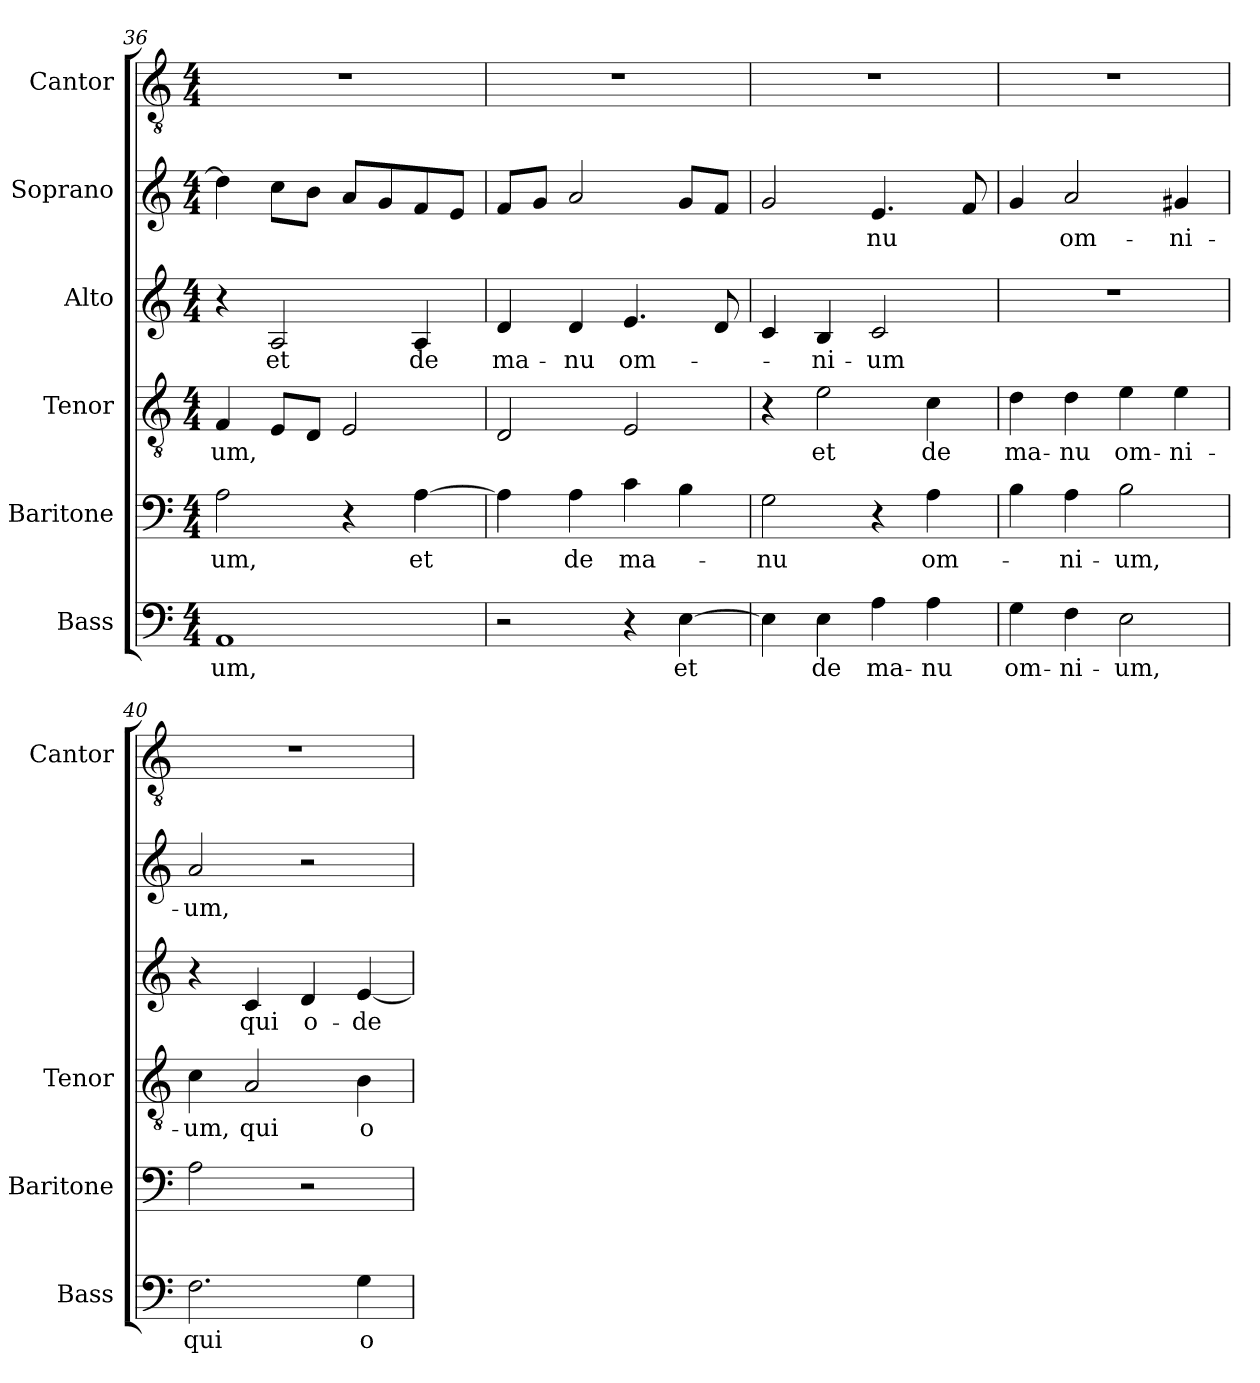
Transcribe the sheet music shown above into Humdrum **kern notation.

**kern	**text	**kern	**text	**kern	**text	**kern	**text	**kern	**text	**kern
*part6	*part6	*part5	*part5	*part4	*part4	*part3	*part3	*part2	*part2	*part1
*staff6	*staff6	*staff5	*staff5	*staff4	*staff4	*staff3	*staff3	*staff2	*staff2	*staff1
*I"Bass	*	*I"Baritone	*	*I"Tenor	*	*I"Alto	*	*I"Soprano	*	*I"Cantor
*I'Bass	*	*I'Baritone	*	*I'Tenor	*	*	*	*	*	*I'Cantor
*clefF4	*	*clefF4	*	*clefGv2	*	*clefG2	*	*clefG2	*	*clefGv2
*ITrd7c12	*	*	*	*	*	*	*	*	*	*ITrd7c12
*k[]	*	*k[]	*	*k[]	*	*k[]	*	*k[]	*	*k[]
*C:	*	*C:	*	*C:	*	*C:	*	*C:	*	*C:
*M4/4	*	*M4/4	*	*M4/4	*	*M4/4	*	*M4/4	*	*M4/4
=36	=36	=36	=36	=36	=36	=36	=36	=36	=36	=36
!	!LO:LY:b:color=#000000	!	!	!	!	!	!	!	!	!
!	!	!	!LO:LY:b:color=#000000	!	!	!	!	!	!	!
!	!	!	!	!	!LO:LY:b:color=#000000	!	!	!	!	!
1AAAi	-um,	2Ai\	-um,	4Fi/	-um,	4r	.	4ddi\]	.	1r
!	!	!	!	!	!	!	!LO:LY:b:color=#000000	!	!	!
.	.	.	.	8Ei/L	.	2Ai/	et	8cci\L	.	.
.	.	.	.	8Di/J	.	.	.	8bi\J	.	.
.	.	4r	.	2Ei/	.	.	.	8ai/L	.	.
.	.	.	.	.	.	.	.	8gi/	.	.
!	!	!	!LO:LY:b:color=#000000	!	!	!	!	!	!	!
!	!	!	!	!	!	!	!LO:LY:b:color=#000000	!	!	!
.	.	[>4Ai\	et	.	.	4Ai/	de	8fi/	.	.
.	.	.	.	.	.	.	.	8ei/J	.	.
=37	=37	=37	=37	=37	=37	=37	=37	=37	=37	=37
!	!	!	!	!	!	!	!LO:LY:b:color=#000000	!	!	!
2r	.	4Ai\]	.	2Di/	.	4di/	ma-	8fi/L	.	1r
.	.	.	.	.	.	.	.	8gi/J	.	.
!	!	!	!LO:LY:b:color=#000000	!	!	!	!	!	!	!
!	!	!	!	!	!	!	!LO:LY:b:color=#000000	!	!	!
.	.	4Ai\	de	.	.	4di/	-nu	2ai/	.	.
!	!	!	!LO:LY:b:color=#000000	!	!	!	!	!	!	!
!	!	!	!	!	!	!	!LO:LY:b:color=#000000	!	!	!
4r	.	4ci\	ma-	2Ei/	.	4.ei/	om-	.	.	.
!	!LO:LY:b:color=#000000	!	!	!	!	!	!	!	!	!
[>4EEi\	et	4Bi\	.	.	.	.	.	8gi/L	.	.
.	.	.	.	.	.	8di/	.	8fi/J	.	.
=38	=38	=38	=38	=38	=38	=38	=38	=38	=38	=38
!	!	!	!LO:LY:b:color=#000000	!	!	!	!	!	!	!
4EEi\]	.	2Gi\	-nu	4r	.	4ci/	.	2gi/	.	1r
!	!LO:LY:b:color=#000000	!	!	!	!	!	!	!	!	!
!	!	!	!	!	!LO:LY:b:color=#000000	!	!	!	!	!
!	!	!	!	!	!	!	!LO:LY:b:color=#000000	!	!	!
4EEi\	de	.	.	2ei\	et	4Bi/	-ni-	.	.	.
!	!LO:LY:b:color=#000000	!	!	!	!	!	!	!	!	!
!	!	!	!	!	!	!	!LO:LY:b:color=#000000	!	!	!
!	!	!	!	!	!	!	!	!	!LO:LY:b:color=#000000	!
4AAi\	ma-	4r	.	.	.	2ci/	-um	4.ei/	-nu	.
!	!LO:LY:b:color=#000000	!	!	!	!	!	!	!	!	!
!	!	!	!LO:LY:b:color=#000000	!	!	!	!	!	!	!
!	!	!	!	!	!LO:LY:b:color=#000000	!	!	!	!	!
4AAi\	-nu	4Ai\	om-	4ci\	de	.	.	.	.	.
.	.	.	.	.	.	.	.	8fi/	.	.
=39	=39	=39	=39	=39	=39	=39	=39	=39	=39	=39
!	!LO:LY:b:color=#000000	!	!	!	!	!	!	!	!	!
!	!	!	!	!	!LO:LY:b:color=#000000	!	!	!	!	!
4GGi\	om-	4Bi\	.	4di\	ma-	1r	.	4gi/	.	1r
!	!LO:LY:b:color=#000000	!	!	!	!	!	!	!	!	!
!	!	!	!LO:LY:b:color=#000000	!	!	!	!	!	!	!
!	!	!	!	!	!LO:LY:b:color=#000000	!	!	!	!	!
!	!	!	!	!	!	!	!	!	!LO:LY:b:color=#000000	!
4FFi\	-ni-	4Ai\	-ni-	4di\	-nu	.	.	2ai/	om-	.
!	!LO:LY:b:color=#000000	!	!	!	!	!	!	!	!	!
!	!	!	!LO:LY:b:color=#000000	!	!	!	!	!	!	!
!	!	!	!	!	!LO:LY:b:color=#000000	!	!	!	!	!
2EEi\	-um,	2Bi\	-um,	4ei\	om-	.	.	.	.	.
!	!	!	!	!	!LO:LY:b:color=#000000	!	!	!	!	!
!	!	!	!	!	!	!	!	!	!LO:LY:b:color=#000000	!
.	.	.	.	4ei\	-ni-	.	.	4g#Xi/	-ni-	.
!!LO:PB:g=z
=40	=40	=40	=40	=40	=40	=40	=40	=40	=40	=40
!	!LO:LY:b:color=#000000	!	!	!	!	!	!	!	!	!
!	!	!	!	!	!LO:LY:b:color=#000000	!	!	!	!	!
!	!	!	!	!	!	!	!	!	!LO:LY:b:color=#000000	!
2.FFi\	qui	2Ai\	.	4ci\	-um,	4r	.	2ai/	-um,	1r
!	!	!	!	!	!LO:LY:b:color=#000000	!	!	!	!	!
!	!	!	!	!	!	!	!LO:LY:b:color=#000000	!	!	!
.	.	.	.	2Ai/	qui	4ci/	qui	.	.	.
!	!	!	!	!	!	!	!LO:LY:b:color=#000000	!	!	!
.	.	2r	.	.	.	4di/	o-	2r	.	.
!	!LO:LY:b:color=#000000	!	!	!	!	!	!	!	!	!
!	!	!	!	!	!LO:LY:b:color=#000000	!	!	!	!	!
!	!	!	!	!	!	!	!LO:LY:b:color=#000000	!	!	!
4GGi\	o-	.	.	4Bi\	o-	[<4ei/	-de-	.	.	.
=	=	=	=	=	=	=	=	=	=	=
*-	*-	*-	*-	*-	*-	*-	*-	*-	*-	*-
